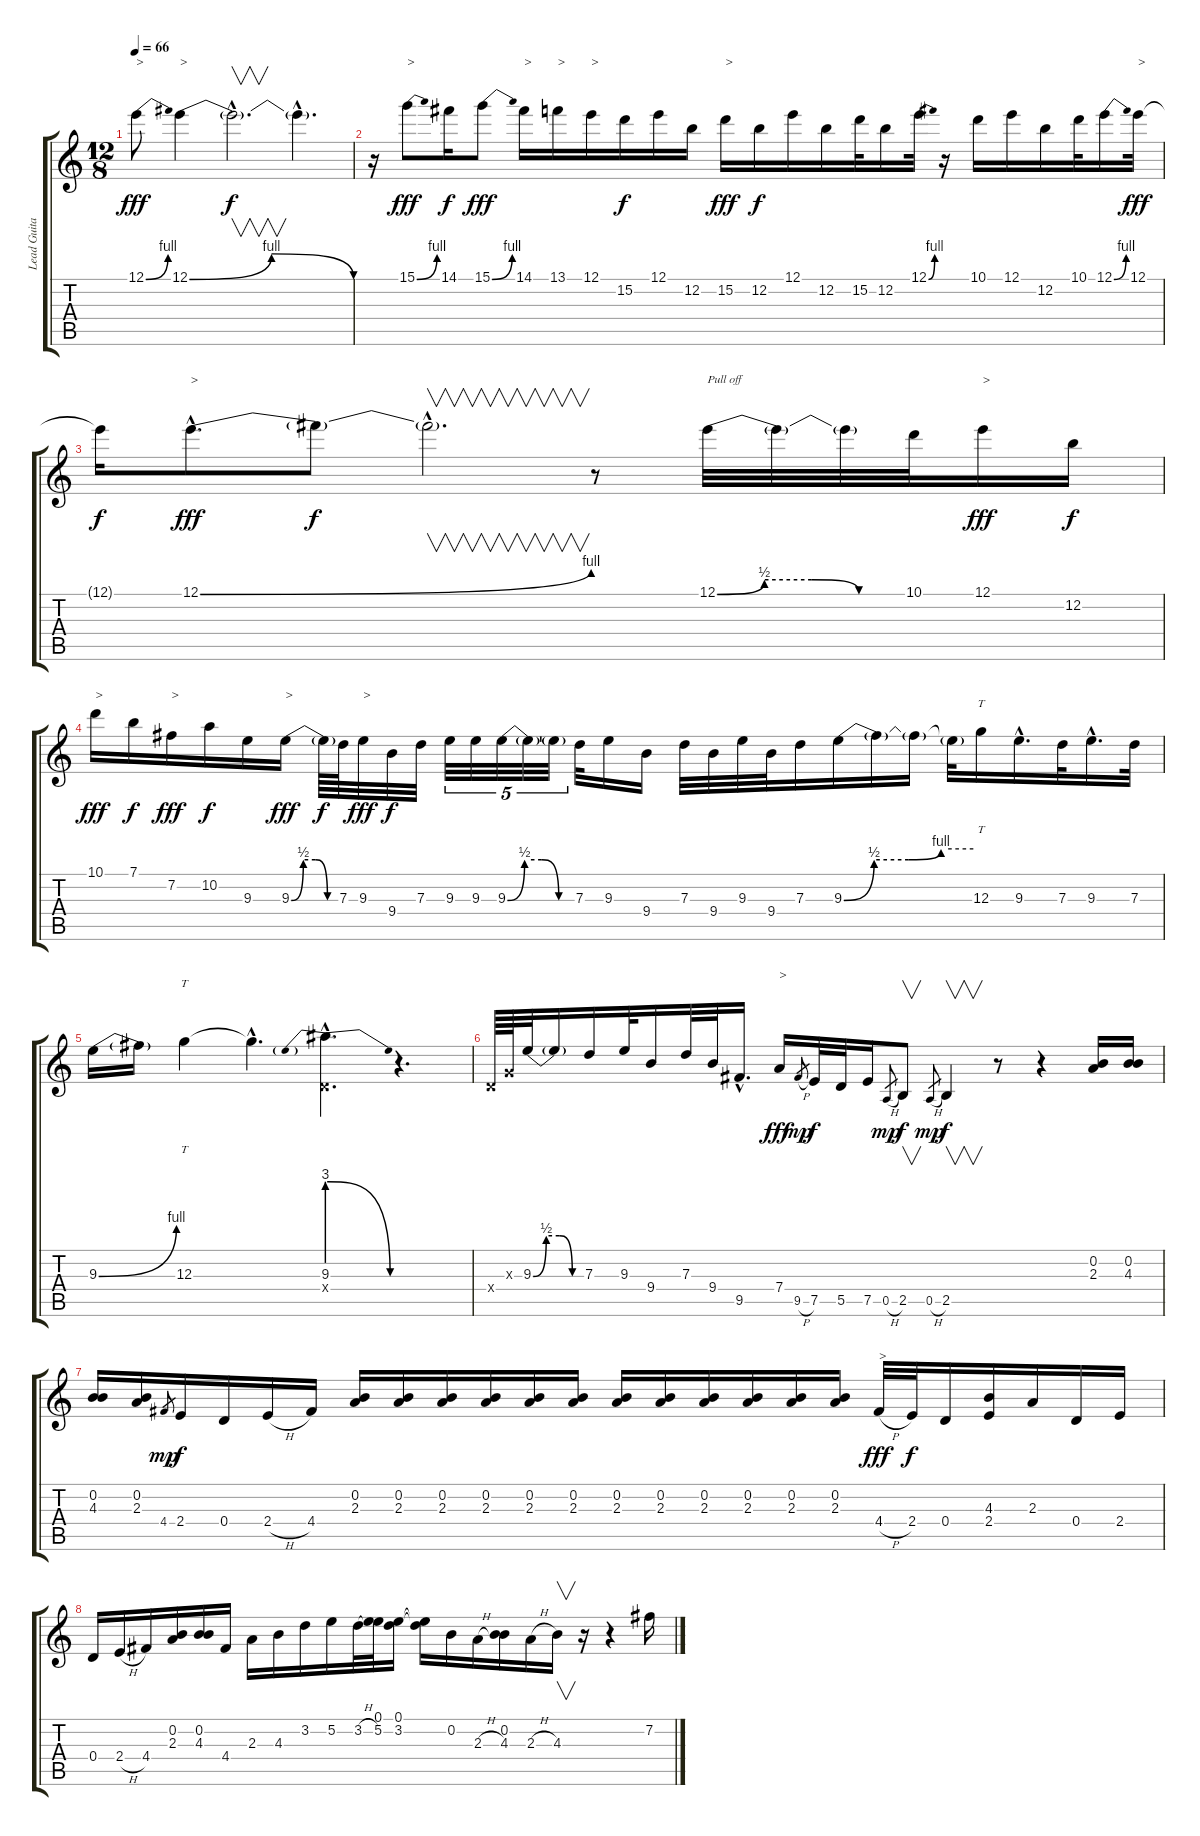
\track ("Lead Guitar" "Lead Guita") {instrument electricguitarjazz}
\staff {score tabs}
\tuning (E4 B3 G3 D3 A2 E2) {hide}
\ts (12 8)
\tempo 66
\clef g2
\ks c
12.1{be (bend 0 0 60 4)}.8{txt ">" dy fff} 12.1{be (bendrelease 0 0 15 4 44 4 60 0)}.4{txt ">"} 12.1{hac t}.2{v d dy f} 12.1{hac t}.4{d} |
r.16 15.1{be (bend 0 0 60 4)}.8{txt ">" dy fff} 14.1.16{dy f} 15.1{be (bend 0 0 60 4)}.8{dy fff} 14.1.16{txt ">"} 13.1.16{txt ">"} 12.1.16{txt ">"} 15.2.16{dy f} 12.1.16 12.2.16 15.2.16{txt ">" dy fff} 12.2.16{dy f} 12.1.16 12.2.16 15.2.32 12.2.16 12.1{be (bend 0 0 60 4)}.32 r.16 10.1.16 12.1.16 12.2.16 10.1.32 12.1{be (bend 0 0 60 4)}.16 12.1.32{txt ">" dy fff} |
12.1{t}.16{dy f} 12.1{be (bend 0 0 60 4) hac}.8{d txt ">" dy fff} 12.1{t}.8{dy f} 12.1{hac t}.2{v d} r.8 12.1{be (custom 0 0 15 2 30 2 45 0 60 0)}.32{txt "Pull off"} 12.1{t}.32 12.1{t}.32 10.1.32 12.1.16{txt ">" dy fff} 12.2.16{dy f} |
10.1.16{txt ">" dy fff} 7.1.16{dy f} 7.2.16{txt ">" dy fff} 10.2.16{dy f} 9.3.16 9.3{be (custom 0 0 15 2 30 2 45 0 60 0)}.16{txt ">" dy fff} 9.3{t}.64{dy f} 7.3.64 9.3.32{txt ">" dy fff} 9.4.32{dy f} 7.3.32 9.3.32{tu (5 4)} 9.3.32{tu (5 4)} 9.3{be (custom 0 0 15 2 30 2 45 0 60 0)}.32{tu (5 4)} 9.3{t}.32{tu (5 4)} 9.3{t}.32{tu (5 4)} 7.3.32 9.3.16 9.4.16 7.3.32 9.4.32 9.3.32 9.4.32 7.3.16 9.3{be (custom 0 0 14 2 30 2 45 4 60 4)}.16 9.3{t}.16 9.3{t}.16 9.3{t}.32 12.3.16{tt} 9.3{hac}.16{d} 7.3.32 9.3{hac}.16{d} 7.3.32 |
9.3{be (bend 0 0 60 4)}.16 9.3{t}.16 12.3.4{tt} 12.3{hac t}.4{d} (9.3{be (prebendrelease 0 12 60 0) hac} 0.4{hac x}).4{d} r.4{d} |
0.4{x}.64 0.3{x}.64 9.3{be (custom 0 0 15 2 30 2 45 0 60 0)}.32 9.3{t}.16 7.3.16 9.3.32 9.4.16 7.3.32 9.4.32 9.5{hac}.16{d} 7.4.16{txt ">" dy fff} 9.5{h}.8{gr dy mp} 7.5.32{dy f} 5.5.32 7.5.16 0.5{h}.8{gr dy mp} 2.5.8{v dy f} 0.5{h}.8{gr dy mp} 2.5.4{v dy f} r.8 r.4 (0.2 2.3).16 (0.2 4.3).16 |
(0.2 4.3).16 (0.2 2.3).16 4.4.8{gr dy mp} 2.4.16{dy f} 0.4.16 2.4{h}.16 4.4.16 (0.2 2.3).16{volume 5} (0.2 2.3).16 (0.2 2.3).16 (0.2 2.3).16 (0.2 2.3).16 (0.2 2.3).16 (0.2 2.3).16 (0.2 2.3).16 (0.2 2.3).16 (0.2 2.3).16 (0.2 2.3).16 (0.2 2.3).16 4.4{h}.32{txt ">" dy fff volume 9} 2.4.32{dy f} 0.4.16 (4.3 2.4).16 2.3.16 0.4.16 2.4.16 |
0.4.16 2.4{h}.16 4.4.16 (0.2 2.3).16 (0.2 4.3).16 4.4.16 2.3.16 4.3.16 3.2.16 5.2.16 3.2{h}.32 (0.1 5.2).32 (0.1 3.2).16 (0.1{t} 3.2{t}).16 0.2.16 2.3{h}.16 (0.2 4.3).16 2.3{h}.16 4.3.16{v} r.16 r.4 7.2.16
